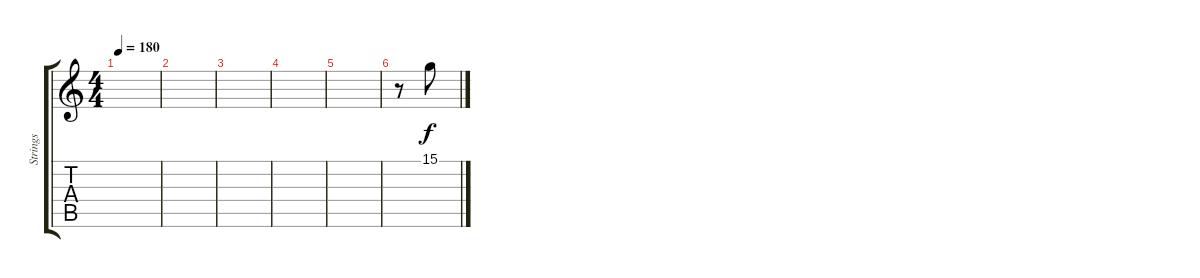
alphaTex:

\track ("Strings" "Strings") {instrument stringensemble2}
\staff {score tabs}
\tuning (E4 B3 G3 D3 A2 E2) {hide}
\ts (4 4)
\tempo 180
\clef g2
\ks c
|
|
|
|
|
r.8 15.1.8
